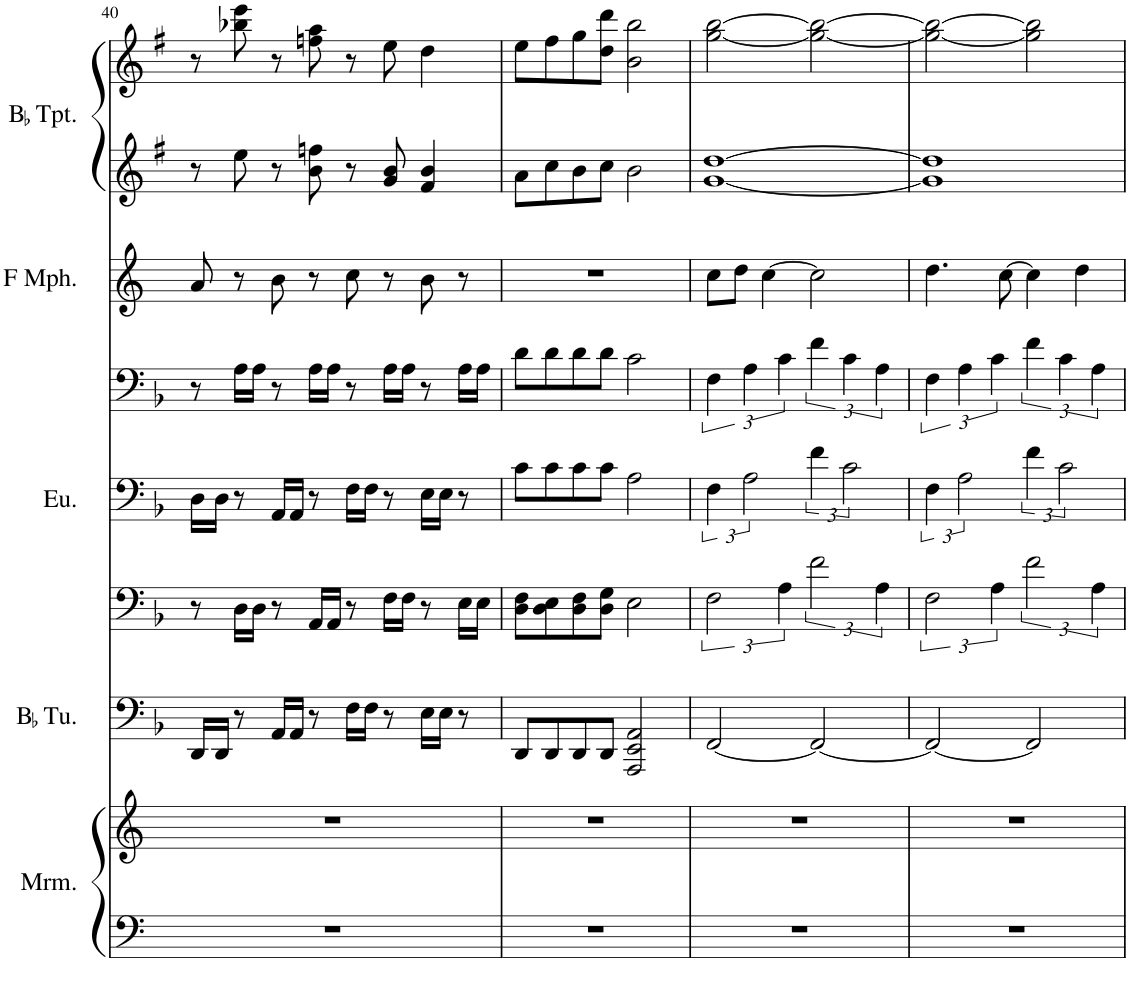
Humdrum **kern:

**kern	**kern	**kern	**kern	**kern	**kern	**kern	**kern	**kern
*part5	*part5	*part4	*part3	*part3	*part3	*part2	*part1	*part1
*staff9	*staff8	*staff7	*staff6	*staff5	*staff4	*staff3	*staff2	*staff1
*I"Marimba	*	*I"BaccidentalFlat Tuba	*I"Euphonium	*	*	*I"F Mellophone	*I"BaccidentalFlat Trumpet	*
*I'Mrm.	*	*I'BaccidentalFlat Tu.	*I'Eu.	*	*	*I'F Mph.	*I'BaccidentalFlat Tpt.	*
!!LO:PB:g=z
*clefF4	*clefG2	*clefF4	*clefF4	*clefF4	*clefF4	*clefG2	*clefG2	*clefG2
*	*	*Trd4c7	*Trd4c7	*Trd4c7	*Trd4c7	*Trd4c7	*Trd1c2	*Trd1c2
*k[]	*k[]	*k[b-]	*k[b-]	*k[b-]	*k[b-]	*k[]	*k[f#]	*k[f#]
*M4/4	*M4/4	*M4/4	*M4/4	*M4/4	*M4/4	*M4/4	*M4/4	*M4/4
=40	=40	=40	=40	=40	=40	=40	=40	=40
1r	1r	16DD/LL	8r	16D\LL	8r	8a/	8r	8r
.	.	16DD/JJ	.	16D\JJ	.	.	.	.
.	.	8r	16D\LL	8r	16A\LL	8r	8ee\	8bb-X\ 8eee\
.	.	.	16D\JJ	.	16A\JJ	.	.	.
.	.	16AA/LL	8r	16AA/LL	8r	8b\	8r	8r
.	.	16AA/JJ	.	16AA/JJ	.	.	.	.
.	.	8r	16AA/LL	8r	16A\LL	8r	8b\ 8ffn\	8ffn\ 8aa\
.	.	.	16AA/JJ	.	16A\JJ	.	.	.
.	.	16F\LL	8r	16F\LL	8r	8cc\	8r	8r
.	.	16F\JJ	.	16F\JJ	.	.	.	.
.	.	8r	16F\LL	8r	16A\LL	8r	8g/ 8b/	8ee\
.	.	.	16F\JJ	.	16A\JJ	.	.	.
.	.	16E\LL	8r	16E\LL	8r	8b\	4f#/ 4b/	4dd\
.	.	16E\JJ	.	16E\JJ	.	.	.	.
.	.	8r	16E\LL	8r	16A\LL	8r	.	.
.	.	.	16E\JJ	.	16A\JJ	.	.	.
=41	=41	=41	=41	=41	=41	=41	=41	=41
1r	1r	8DD/L	8D\ 8F\L	8c\L	8d\L	1r	8a\L	8ee\L
.	.	8DD/	8D\ 8E\	8c\	8d\	.	8cc\	8ff#\
.	.	8DD/	8D\ 8F\	8c\	8d\	.	8b\	8gg\
.	.	8DD/J	8D\ 8G\J	8c\J	8d\J	.	8cc\J	8dd\ 8ddd\J
.	.	2AAA/ 2EE/ 2AA/	2E\	2A\	2c\	.	2b\	2b\ 2bb\
=42	=42	=42	=42	=42	=42	=42	=42	=42
1r	1r	[2FF/	3F\	6F\	6F\	8cc\L	[1g [1dd	[2gg\ [2bb\
.	.	.	.	.	.	8dd\J	.	.
.	.	.	.	3A\	6A\	.	.	.
.	.	.	.	.	.	[4cc\	.	.
.	.	.	6A\	.	6c\	.	.	.
.	.	2FF/_	3f\	6f\	6f\	2cc\]	.	2gg\_ 2bb\_
.	.	.	.	3c\	6c\	.	.	.
.	.	.	6A\	.	6A\	.	.	.
=43	=43	=43	=43	=43	=43	=43	=43	=43
1r	1r	2FF/_	3F\	6F\	6F\	4.dd\	1g] 1dd]	2gg\_ 2bb\_
.	.	.	.	3A\	6A\	.	.	.
.	.	.	6A\	.	6c\	.	.	.
.	.	.	.	.	.	[8cc\	.	.
.	.	2FF/]	3f\	6f\	6f\	4cc\]	.	2gg\] 2bb\]
.	.	.	.	3c\	6c\	.	.	.
.	.	.	.	.	.	4dd\	.	.
.	.	.	6A\	.	6A\	.	.	.
=	=	=	=	=	=	=	=	=
*-	*-	*-	*-	*-	*-	*-	*-	*-
